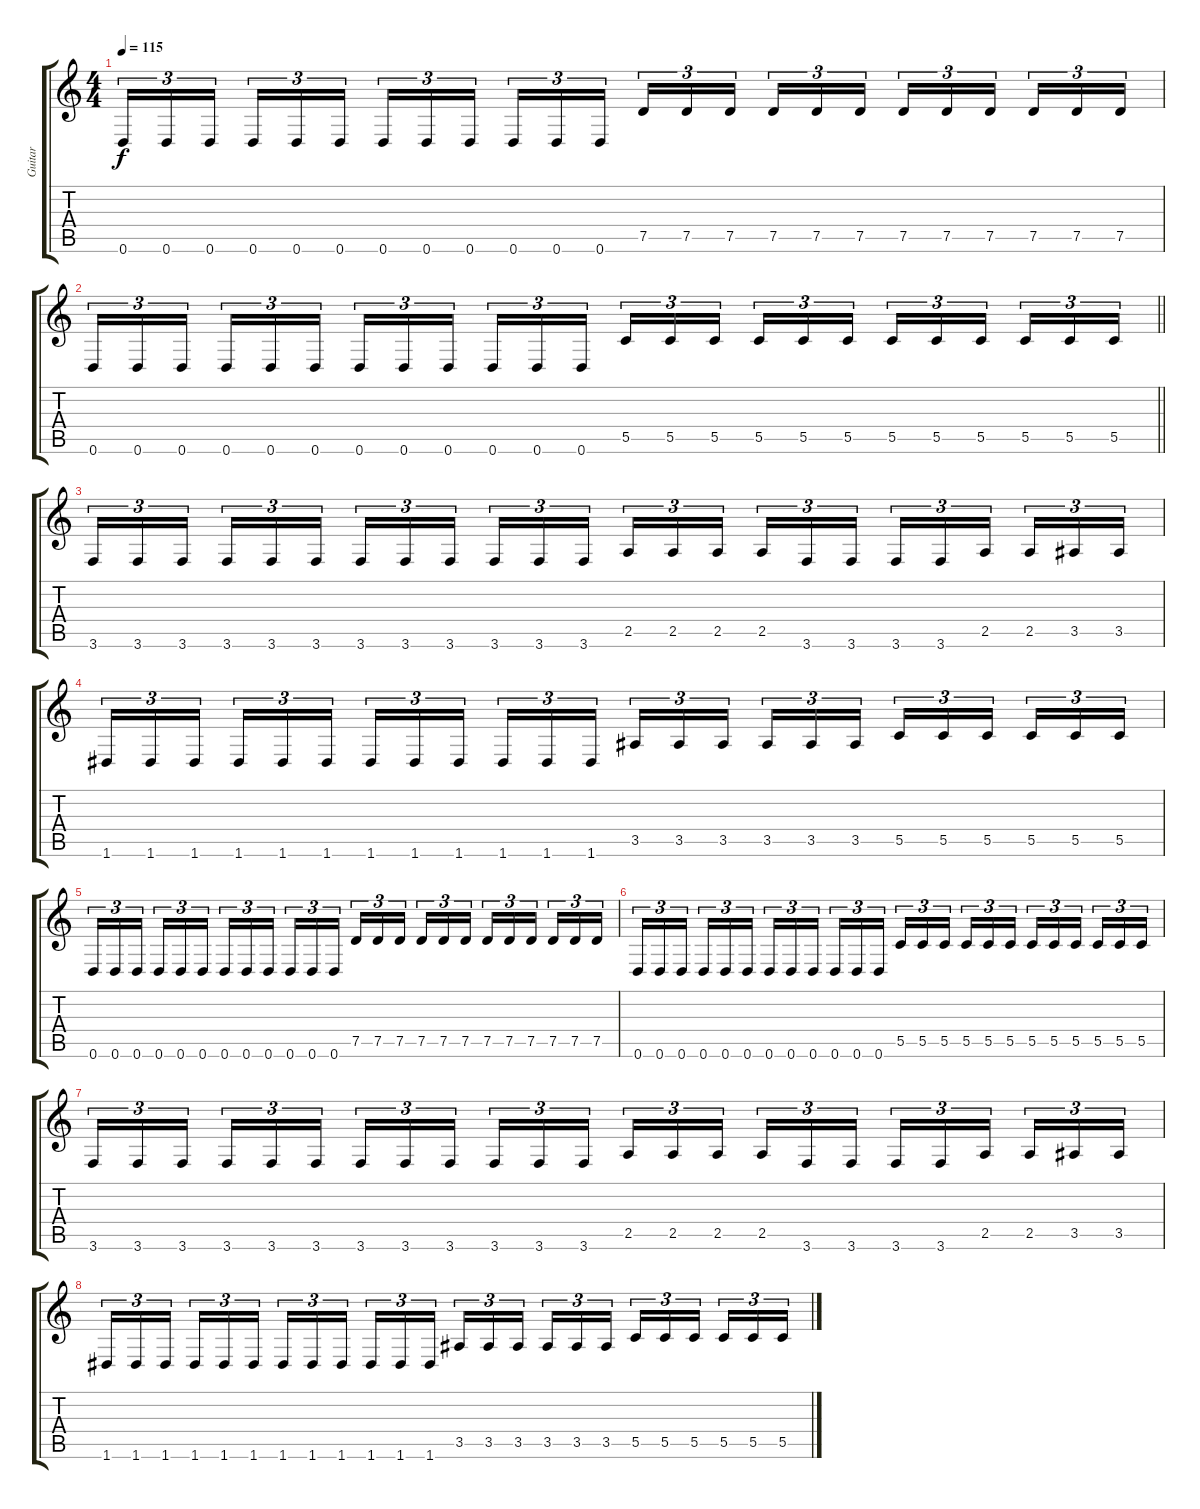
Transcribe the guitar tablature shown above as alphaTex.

\track ("Guitar" "Guitar") {instrument overdrivenguitar}
\staff {score tabs}
\tuning (D4 A3 F3 C3 G2 D2) {hide}
\ts (4 4)
\tempo 115
\clef g2
\ks c
0.6.16{tu (3 2) dy f} 0.6.16{tu (3 2)} 0.6.16{tu (3 2) beam splitsecondary} 0.6.16{tu (3 2)} 0.6.16{tu (3 2)} 0.6.16{tu (3 2)} 0.6.16{tu (3 2)} 0.6.16{tu (3 2)} 0.6.16{tu (3 2) beam splitsecondary} 0.6.16{tu (3 2)} 0.6.16{tu (3 2)} 0.6.16{tu (3 2)} 7.5.16{tu (3 2)} 7.5.16{tu (3 2)} 7.5.16{tu (3 2) beam splitsecondary} 7.5.16{tu (3 2)} 7.5.16{tu (3 2)} 7.5.16{tu (3 2)} 7.5.16{tu (3 2)} 7.5.16{tu (3 2)} 7.5.16{tu (3 2) beam splitsecondary} 7.5.16{tu (3 2)} 7.5.16{tu (3 2)} 7.5.16{tu (3 2)} |
\barLineRight lightlight
0.6.16{tu (3 2)} 0.6.16{tu (3 2)} 0.6.16{tu (3 2) beam splitsecondary} 0.6.16{tu (3 2)} 0.6.16{tu (3 2)} 0.6.16{tu (3 2)} 0.6.16{tu (3 2)} 0.6.16{tu (3 2)} 0.6.16{tu (3 2) beam splitsecondary} 0.6.16{tu (3 2)} 0.6.16{tu (3 2)} 0.6.16{tu (3 2)} 5.5.16{tu (3 2)} 5.5.16{tu (3 2)} 5.5.16{tu (3 2) beam splitsecondary} 5.5.16{tu (3 2)} 5.5.16{tu (3 2)} 5.5.16{tu (3 2)} 5.5.16{tu (3 2)} 5.5.16{tu (3 2)} 5.5.16{tu (3 2) beam splitsecondary} 5.5.16{tu (3 2)} 5.5.16{tu (3 2)} 5.5.16{tu (3 2)} |
\section ("" "")
3.6.16{tu (3 2)} 3.6.16{tu (3 2)} 3.6.16{tu (3 2) beam splitsecondary} 3.6.16{tu (3 2)} 3.6.16{tu (3 2)} 3.6.16{tu (3 2)} 3.6.16{tu (3 2)} 3.6.16{tu (3 2)} 3.6.16{tu (3 2) beam splitsecondary} 3.6.16{tu (3 2)} 3.6.16{tu (3 2)} 3.6.16{tu (3 2)} 2.5.16{tu (3 2)} 2.5.16{tu (3 2)} 2.5.16{tu (3 2) beam splitsecondary} 2.5.16{tu (3 2)} 3.6.16{tu (3 2)} 3.6.16{tu (3 2)} 3.6.16{tu (3 2)} 3.6.16{tu (3 2)} 2.5.16{tu (3 2) beam splitsecondary} 2.5.16{tu (3 2)} 3.5.16{tu (3 2)} 3.5.16{tu (3 2)} |
1.6.16{tu (3 2)} 1.6.16{tu (3 2)} 1.6.16{tu (3 2) beam splitsecondary} 1.6.16{tu (3 2)} 1.6.16{tu (3 2)} 1.6.16{tu (3 2)} 1.6.16{tu (3 2)} 1.6.16{tu (3 2)} 1.6.16{tu (3 2) beam splitsecondary} 1.6.16{tu (3 2)} 1.6.16{tu (3 2)} 1.6.16{tu (3 2)} 3.5.16{tu (3 2)} 3.5.16{tu (3 2)} 3.5.16{tu (3 2) beam splitsecondary} 3.5.16{tu (3 2)} 3.5.16{tu (3 2)} 3.5.16{tu (3 2)} 5.5.16{tu (3 2)} 5.5.16{tu (3 2)} 5.5.16{tu (3 2) beam splitsecondary} 5.5.16{tu (3 2)} 5.5.16{tu (3 2)} 5.5.16{tu (3 2)} |
0.6.16{tu (3 2)} 0.6.16{tu (3 2)} 0.6.16{tu (3 2) beam splitsecondary} 0.6.16{tu (3 2)} 0.6.16{tu (3 2)} 0.6.16{tu (3 2)} 0.6.16{tu (3 2)} 0.6.16{tu (3 2)} 0.6.16{tu (3 2) beam splitsecondary} 0.6.16{tu (3 2)} 0.6.16{tu (3 2)} 0.6.16{tu (3 2)} 7.5.16{tu (3 2)} 7.5.16{tu (3 2)} 7.5.16{tu (3 2) beam splitsecondary} 7.5.16{tu (3 2)} 7.5.16{tu (3 2)} 7.5.16{tu (3 2)} 7.5.16{tu (3 2)} 7.5.16{tu (3 2)} 7.5.16{tu (3 2) beam splitsecondary} 7.5.16{tu (3 2)} 7.5.16{tu (3 2)} 7.5.16{tu (3 2)} |
0.6.16{tu (3 2)} 0.6.16{tu (3 2)} 0.6.16{tu (3 2) beam splitsecondary} 0.6.16{tu (3 2)} 0.6.16{tu (3 2)} 0.6.16{tu (3 2)} 0.6.16{tu (3 2)} 0.6.16{tu (3 2)} 0.6.16{tu (3 2) beam splitsecondary} 0.6.16{tu (3 2)} 0.6.16{tu (3 2)} 0.6.16{tu (3 2)} 5.5.16{tu (3 2)} 5.5.16{tu (3 2)} 5.5.16{tu (3 2) beam splitsecondary} 5.5.16{tu (3 2)} 5.5.16{tu (3 2)} 5.5.16{tu (3 2)} 5.5.16{tu (3 2)} 5.5.16{tu (3 2)} 5.5.16{tu (3 2) beam splitsecondary} 5.5.16{tu (3 2)} 5.5.16{tu (3 2)} 5.5.16{tu (3 2)} |
3.6.16{tu (3 2)} 3.6.16{tu (3 2)} 3.6.16{tu (3 2) beam splitsecondary} 3.6.16{tu (3 2)} 3.6.16{tu (3 2)} 3.6.16{tu (3 2)} 3.6.16{tu (3 2)} 3.6.16{tu (3 2)} 3.6.16{tu (3 2) beam splitsecondary} 3.6.16{tu (3 2)} 3.6.16{tu (3 2)} 3.6.16{tu (3 2)} 2.5.16{tu (3 2)} 2.5.16{tu (3 2)} 2.5.16{tu (3 2) beam splitsecondary} 2.5.16{tu (3 2)} 3.6.16{tu (3 2)} 3.6.16{tu (3 2)} 3.6.16{tu (3 2)} 3.6.16{tu (3 2)} 2.5.16{tu (3 2) beam splitsecondary} 2.5.16{tu (3 2)} 3.5.16{tu (3 2)} 3.5.16{tu (3 2)} |
1.6.16{tu (3 2)} 1.6.16{tu (3 2)} 1.6.16{tu (3 2) beam splitsecondary} 1.6.16{tu (3 2)} 1.6.16{tu (3 2)} 1.6.16{tu (3 2)} 1.6.16{tu (3 2)} 1.6.16{tu (3 2)} 1.6.16{tu (3 2) beam splitsecondary} 1.6.16{tu (3 2)} 1.6.16{tu (3 2)} 1.6.16{tu (3 2)} 3.5.16{tu (3 2)} 3.5.16{tu (3 2)} 3.5.16{tu (3 2) beam splitsecondary} 3.5.16{tu (3 2)} 3.5.16{tu (3 2)} 3.5.16{tu (3 2)} 5.5.16{tu (3 2)} 5.5.16{tu (3 2)} 5.5.16{tu (3 2) beam splitsecondary} 5.5.16{tu (3 2)} 5.5.16{tu (3 2)} 5.5.16{tu (3 2)}
